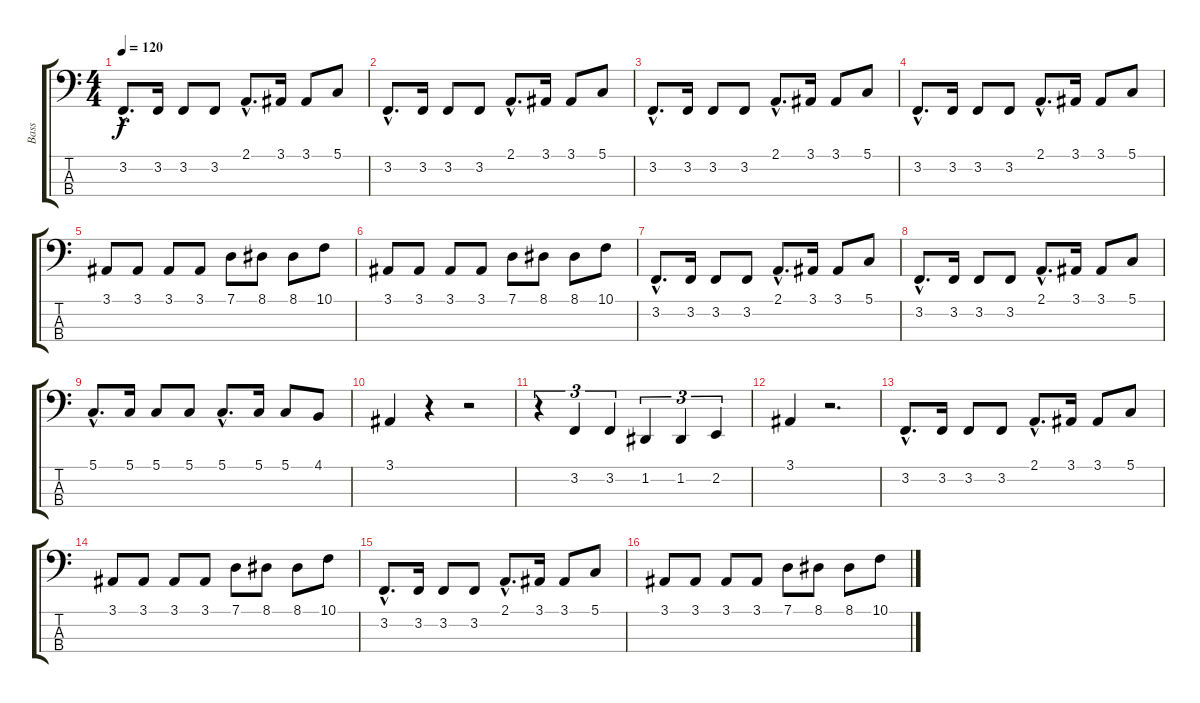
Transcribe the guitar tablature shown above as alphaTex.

\track ("Bass" "Bass") {instrument electricbasspick}
\staff {score tabs}
\tuning (G1 D1 A0 E0) {hide}
\ts (4 4)
\tempo 120
\clef f4
\ks c
3.2{hac}.8{d dy f} 3.2.16 3.2.8 3.2.8 2.1{hac}.8{d} 3.1.16 3.1.8 5.1.8 |
3.2{hac}.8{d} 3.2.16 3.2.8 3.2.8 2.1{hac}.8{d} 3.1.16 3.1.8 5.1.8 |
3.2{hac}.8{d} 3.2.16 3.2.8 3.2.8 2.1{hac}.8{d} 3.1.16 3.1.8 5.1.8 |
3.2{hac}.8{d} 3.2.16 3.2.8 3.2.8 2.1{hac}.8{d} 3.1.16 3.1.8 5.1.8 |
3.1.8 3.1.8 3.1.8 3.1.8 7.1.8 8.1.8 8.1.8 10.1.8 |
3.1.8 3.1.8 3.1.8 3.1.8 7.1.8 8.1.8 8.1.8 10.1.8 |
3.2{hac}.8{d} 3.2.16 3.2.8 3.2.8 2.1{hac}.8{d} 3.1.16 3.1.8 5.1.8 |
3.2{hac}.8{d} 3.2.16 3.2.8 3.2.8 2.1{hac}.8{d} 3.1.16 3.1.8 5.1.8 |
5.1{hac}.8{d} 5.1.16 5.1.8 5.1.8 5.1{hac}.8{d} 5.1.16 5.1.8 4.1.8 |
3.1.4 r.4 r.2 |
r.4{tu (3 2)} 3.2.4{tu (3 2)} 3.2.4{tu (3 2)} 1.2.4{tu (3 2)} 1.2.4{tu (3 2)} 2.2.4{tu (3 2)} |
3.1.4 r.2{d} |
3.2{hac}.8{d} 3.2.16 3.2.8 3.2.8 2.1{hac}.8{d} 3.1.16 3.1.8 5.1.8 |
3.1.8 3.1.8 3.1.8 3.1.8 7.1.8 8.1.8 8.1.8 10.1.8 |
3.2{hac}.8{d} 3.2.16 3.2.8 3.2.8 2.1{hac}.8{d} 3.1.16 3.1.8 5.1.8 |
3.1.8 3.1.8 3.1.8 3.1.8 7.1.8 8.1.8 8.1.8 10.1.8
